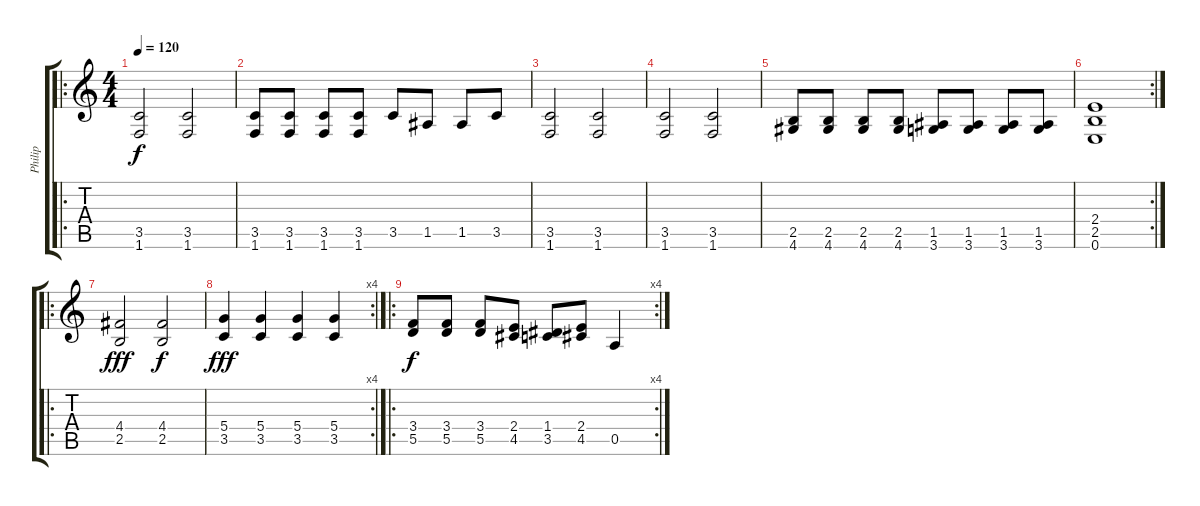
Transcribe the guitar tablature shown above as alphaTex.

\track ("Philip" "Philip") {instrument distortionguitar}
\staff {score tabs}
\tuning (E4 B3 G3 D3 A2 E2) {hide}
\ro
\ts (4 4)
\tempo 120
\clef g2
\ks c
(3.5 1.6).2{dy f instrument distortionguitar} (3.5 1.6).2 |
(3.5 1.6).8 (3.5 1.6).8 (3.5 1.6).8 (3.5 1.6).8 3.5.8 1.5.8 1.5.8 3.5.8 |
(3.5 1.6).2 (3.5 1.6).2 |
(3.5 1.6).2 (3.5 1.6).2 |
(2.5 4.6).8 (2.5 4.6).8 (2.5 4.6).8 (2.5 4.6).8 (1.5 3.6).8 (1.5 3.6).8 (1.5 3.6).8 (1.5 3.6).8 |
\rc 2
(2.4 2.5 0.6).1 |
\ro
(4.4 2.5).2{dy fff} (4.4 2.5).2{dy f} |
\rc 4
(5.4 3.5).4{dy fff} (5.4 3.5).4 (5.4 3.5).4 (5.4 3.5).4 |
\ro
\rc 4
(3.4 5.5).8{dy f} (3.4 5.5).8 (3.4 5.5).8 (2.4 4.5).8 (1.4 3.5).8 (2.4 4.5).8 0.5.4
